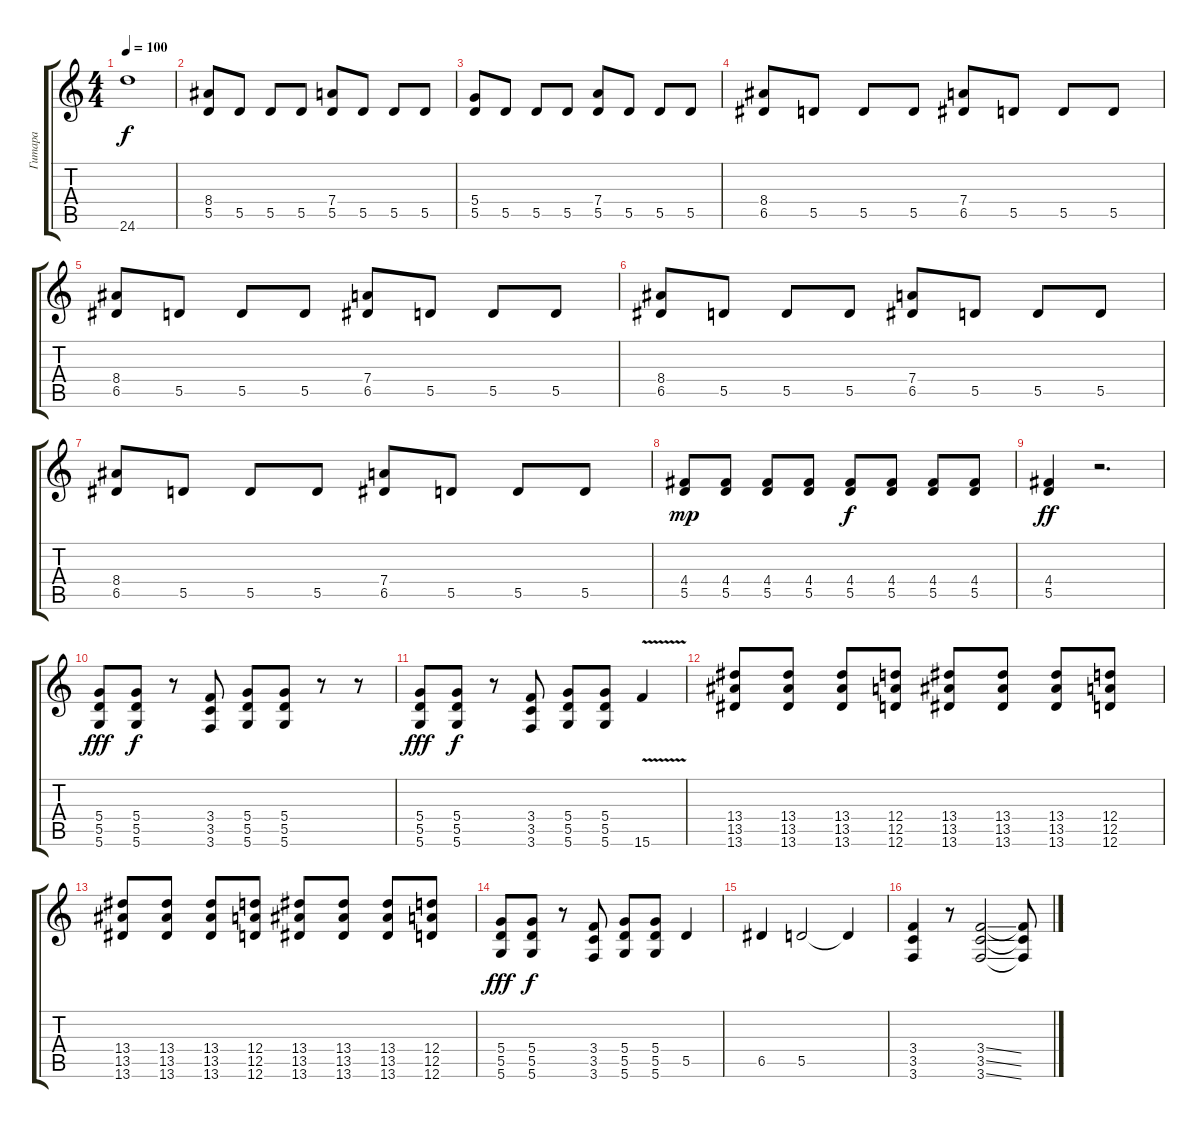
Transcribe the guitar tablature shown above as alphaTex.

\track ("Гитара" "Гитара") {instrument distortionguitar}
\staff {score tabs}
\tuning (E4 B3 G3 D3 A2 D2) {hide}
\ts (4 4)
\tempo 100
\clef g2
\ks c
24.6{t}.1{dy f} |
(8.4 5.5).8 5.5.8 5.5.8 5.5.8 (7.4 5.5).8 5.5.8 5.5.8 5.5.8 |
(5.4 5.5).8 5.5.8 5.5.8 5.5.8 (7.4 5.5).8 5.5.8 5.5.8 5.5.8 |
(8.4 6.5).8 5.5.8 5.5.8 5.5.8 (7.4 6.5).8 5.5.8 5.5.8 5.5.8 |
(8.4 6.5).8 5.5.8 5.5.8 5.5.8 (7.4 6.5).8 5.5.8 5.5.8 5.5.8 |
(8.4 6.5).8 5.5.8 5.5.8 5.5.8 (7.4 6.5).8 5.5.8 5.5.8 5.5.8 |
(8.4 6.5).8 5.5.8 5.5.8 5.5.8 (7.4 6.5).8 5.5.8 5.5.8 5.5.8 |
(4.4 5.5).8{dy mp} (4.4 5.5).8 (4.4 5.5).8 (4.4 5.5).8 (4.4 5.5).8{dy f} (4.4 5.5).8 (4.4 5.5).8 (4.4 5.5).8 |
(4.4 5.5).4{dy ff} r.2{d} |
(5.4 5.5 5.6).8{dy fff} (5.4 5.5 5.6).8{dy f} r.8 (3.4 3.5 3.6).8 (5.4 5.5 5.6).8 (5.4 5.5 5.6).8 r.8 r.8 |
(5.4 5.5 5.6).8{dy fff} (5.4 5.5 5.6).8{dy f} r.8 (3.4 3.5 3.6).8 (5.4 5.5 5.6).8 (5.4 5.5 5.6).8 15.6{v}.4 |
(13.4 13.5 13.6).8 (13.4 13.5 13.6).8 (13.4 13.5 13.6).8 (12.4 12.5 12.6).8 (13.4 13.5 13.6).8 (13.4 13.5 13.6).8 (13.4 13.5 13.6).8 (12.4 12.5 12.6).8 |
(13.4 13.5 13.6).8 (13.4 13.5 13.6).8 (13.4 13.5 13.6).8 (12.4 12.5 12.6).8 (13.4 13.5 13.6).8 (13.4 13.5 13.6).8 (13.4 13.5 13.6).8 (12.4 12.5 12.6).8 |
(5.4 5.5 5.6).8{dy fff} (5.4 5.5 5.6).8{dy f} r.8 (3.4 3.5 3.6).8 (5.4 5.5 5.6).8 (5.4 5.5 5.6).8 5.5.4 |
6.5.4 5.5.2 5.5{t}.4 |
(3.4 3.5 3.6).4 r.8 (3.4{ss} 3.5{ss} 3.6{ss}).2 (3.4{t} 3.5{t} 3.6{t}).8
